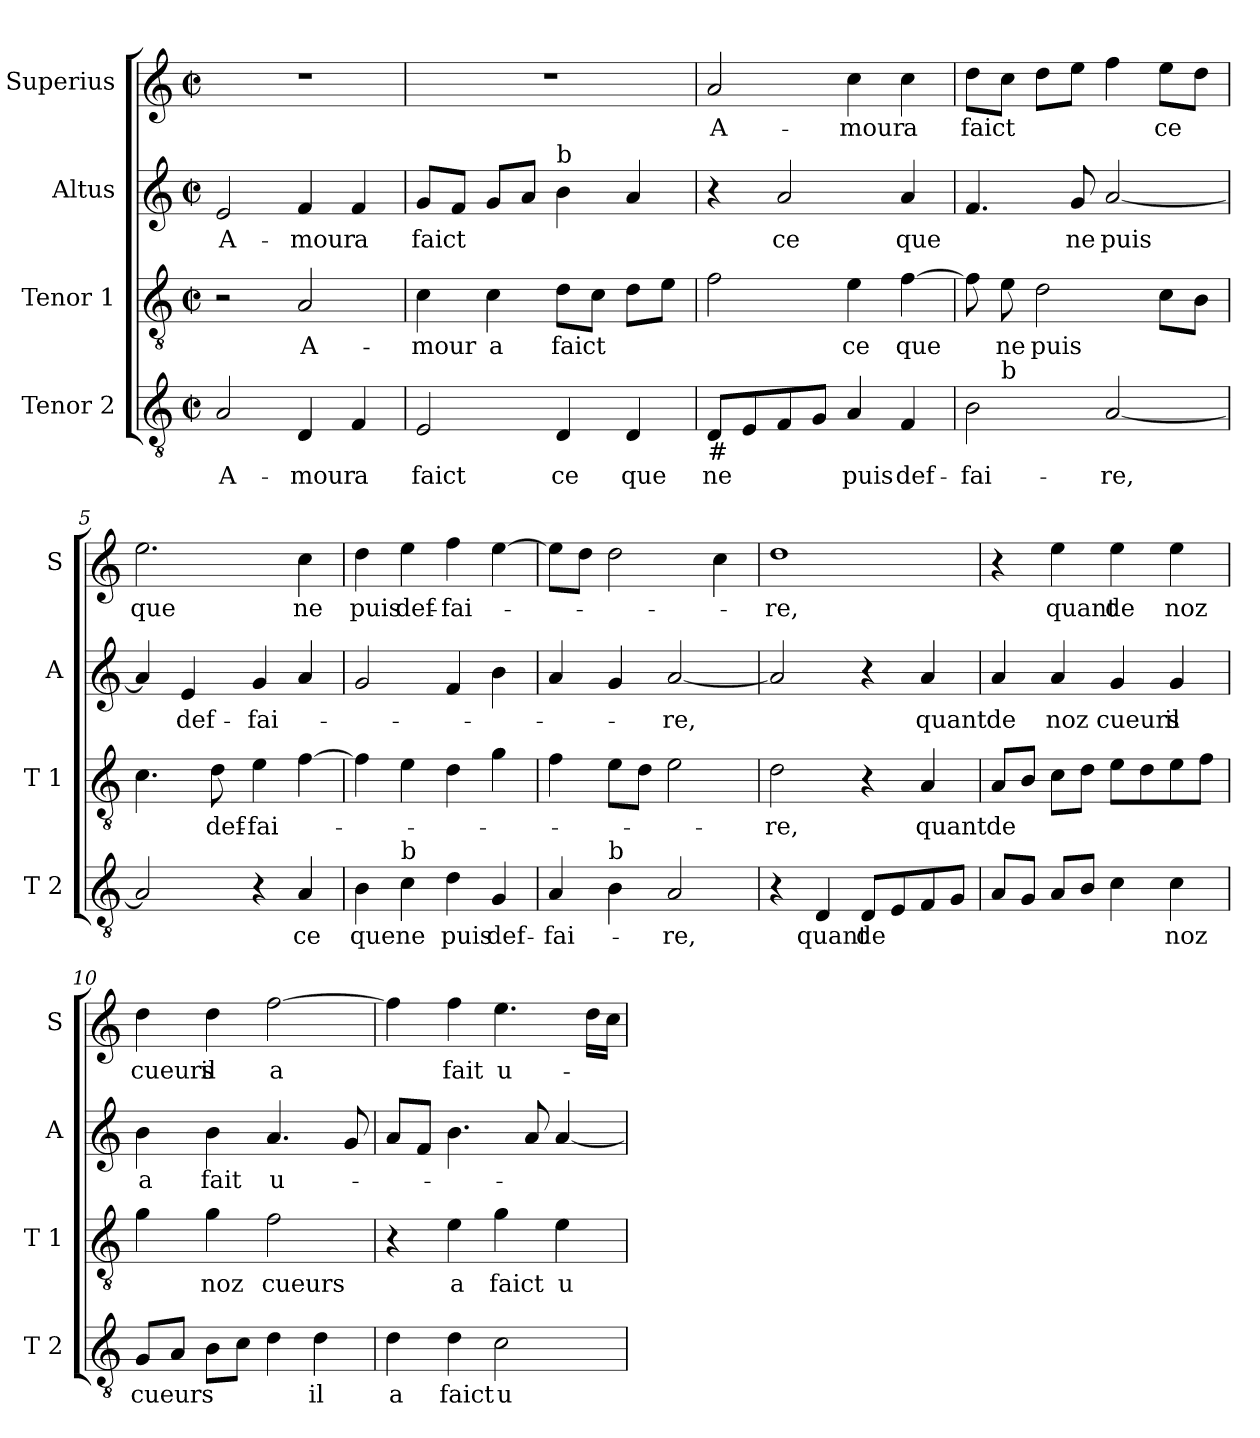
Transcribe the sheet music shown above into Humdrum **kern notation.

**kern	**text	**kern	**text	**kern	**text	**kern	**text
*part4	*part4	*part3	*part3	*part2	*part2	*part1	*part1
*staff4	*staff4	*staff3	*staff3	*staff2	*staff2	*staff1	*staff1
*I"Tenor 2	*	*I"Tenor 1	*	*I"Altus	*	*I"Superius	*
*I'T 2	*	*I'T 1	*	*I'A	*	*I'S	*
*clefGv2	*	*clefGv2	*	*clefG2	*	*clefG2	*
*k[]	*	*k[]	*	*k[]	*	*k[]	*
*C:	*	*C:	*	*C:	*	*C:	*
*M2/2	*	*M2/2	*	*M2/2	*	*M2/2	*
*met(c|)	*	*met(c|)	*	*met(c|)	*	*met(c|)	*
=1	=1	=1	=1	=1	=1	=1	=1
2A/	A-	2r	.	2e/	A-	1r	.
4D/	-mour	2A/	A-	4f/	-mour	.	.
4F/	a	.	.	4f/	a	.	.
=2	=2	=2	=2	=2	=2	=2	=2
2E/	faict	4c\	-mour	8g/L	faict	1r	.
.	.	.	.	8f/J	.	.	.
.	.	4c\	a	8g/L	.	.	.
.	.	.	.	8a/J	.	.	.
!	!	!	!	!LO:TX:a:t=b	!	!	!
4D/	ce	8d\L	faict	4b\	.	.	.
.	.	8c\J	.	.	.	.	.
4D/	que	8d\L	.	4a/	.	.	.
.	.	8e\J	.	.	.	.	.
=3	=3	=3	=3	=3	=3	=3	=3
!LO:TX:b:t=#	!	!	!	!	!	!	!
8D/L	ne	2f\	.	4r	.	2a/	A-
8E/	.	.	.	.	.	.	.
8F/	.	.	.	2a/	ce	.	.
8G/J	.	.	.	.	.	.	.
4A/	puis	4e\	ce	.	.	4cc\	-mour
4F/	def-	[4f\	que	4a/	que	4cc\	a
=4	=4	=4	=4	=4	=4	=4	=4
*^	*	*	*	*	*	*	*
2B\	8ryy	-fai-	8f\]	.	4.f/	.	8dd\L	faict
!	!LO:TX:a:t=b	!	!	!	!	!	!	!
.	2..ryy	.	8e\	ne	.	.	8cc\J	.
.	.	.	2d\	puis	.	.	8dd\L	.
.	.	.	.	.	8g/	ne	8ee\J	.
[2A/	.	-re,	.	.	[2a/	puis	4ff\	.
.	.	.	8c\L	.	.	.	8ee\L	ce
.	.	.	8B\J	.	.	.	8dd\J	.
*v	*v	*	*	*	*	*	*	*
!!LO:LB:g=z
=5	=5	=5	=5	=5	=5	=5	=5
2A/]	.	4.c\	.	4a/]	.	2.ee\	que
.	.	.	.	4e/	def-	.	.
.	.	8d\	def-	.	.	.	.
4r	.	4e\	-fai-	4g/	-fai-	.	.
4A/	ce	[4f\	.	4a/	.	4cc\	ne
=6	=6	=6	=6	=6	=6	=6	=6
4B\	que	4f\]	.	2g/	.	4dd\	puis
!LO:TX:a:t=b	!	!	!	!	!	!	!
4c\	ne	4e\	.	.	.	4ee\	def-
4d\	puis	4d\	.	4f/	.	4ff\	-fai-
4G/	def-	4g\	.	4b\	.	[4ee\	.
=7	=7	=7	=7	=7	=7	=7	=7
4A/	-fai-	4f\	.	4a/	.	8ee\L]	.
.	.	.	.	.	.	8dd\J	.
!LO:TX:a:t=b	!	!	!	!	!	!	!
4B\	.	8e\L	.	4g/	.	2dd\	.
.	.	8d\J	.	.	.	.	.
2A/	-re,	2e\	.	[2a/	-re,	.	.
.	.	.	.	.	.	4cc\	.
=8	=8	=8	=8	=8	=8	=8	=8
4r	.	2d\	-re,	2a/]	.	1dd	-re,
4D/	quant	.	.	.	.	.	.
8D/L	de	4r	.	4r	.	.	.
8E/	.	.	.	.	.	.	.
8F/	.	4A/	quant	4a/	quant	.	.
8G/J	.	.	.	.	.	.	.
=9	=9	=9	=9	=9	=9	=9	=9
8A/L	.	8A/L	de	4a/	de	4r	.
8G/J	.	8B/J	.	.	.	.	.
8A/L	.	8c\L	.	4a/	noz	4ee\	quant
8B/J	.	8d\J	.	.	.	.	.
4c\	.	8e\L	.	4g/	cueurs	4ee\	de
.	.	8d\	.	.	.	.	.
4c\	noz	8e\	.	4g/	il	4ee\	noz
.	.	8f\J	.	.	.	.	.
!!LO:LB:g=z
=10	=10	=10	=10	=10	=10	=10	=10
8G/L	cueurs	4g\	.	4b\	a	4dd\	cueurs
8A/J	.	.	.	.	.	.	.
8B\L	.	4g\	noz	4b\	fait	4dd\	il
8c\J	.	.	.	.	.	.	.
4d\	.	2f\	cueurs	4.a/	u-	[2ff\	a
4d\	il	.	.	.	.	.	.
.	.	.	.	8g/	.	.	.
=11	=11	=11	=11	=11	=11	=11	=11
4d\	a	4r	.	8a/L	.	4ff\]	.
.	.	.	.	8f/J	.	.	.
4d\	faict	4e\	a	4.b\	.	4ff\	fait
2c\	u-	4g\	faict	.	.	4.ee\	u-
.	.	.	.	8a/	.	.	.
.	.	4e\	u-	[4a/	.	.	.
.	.	.	.	.	.	16dd\LL	.
.	.	.	.	.	.	16cc\JJ	.
=	=	=	=	=	=	=	=
*-	*-	*-	*-	*-	*-	*-	*-
